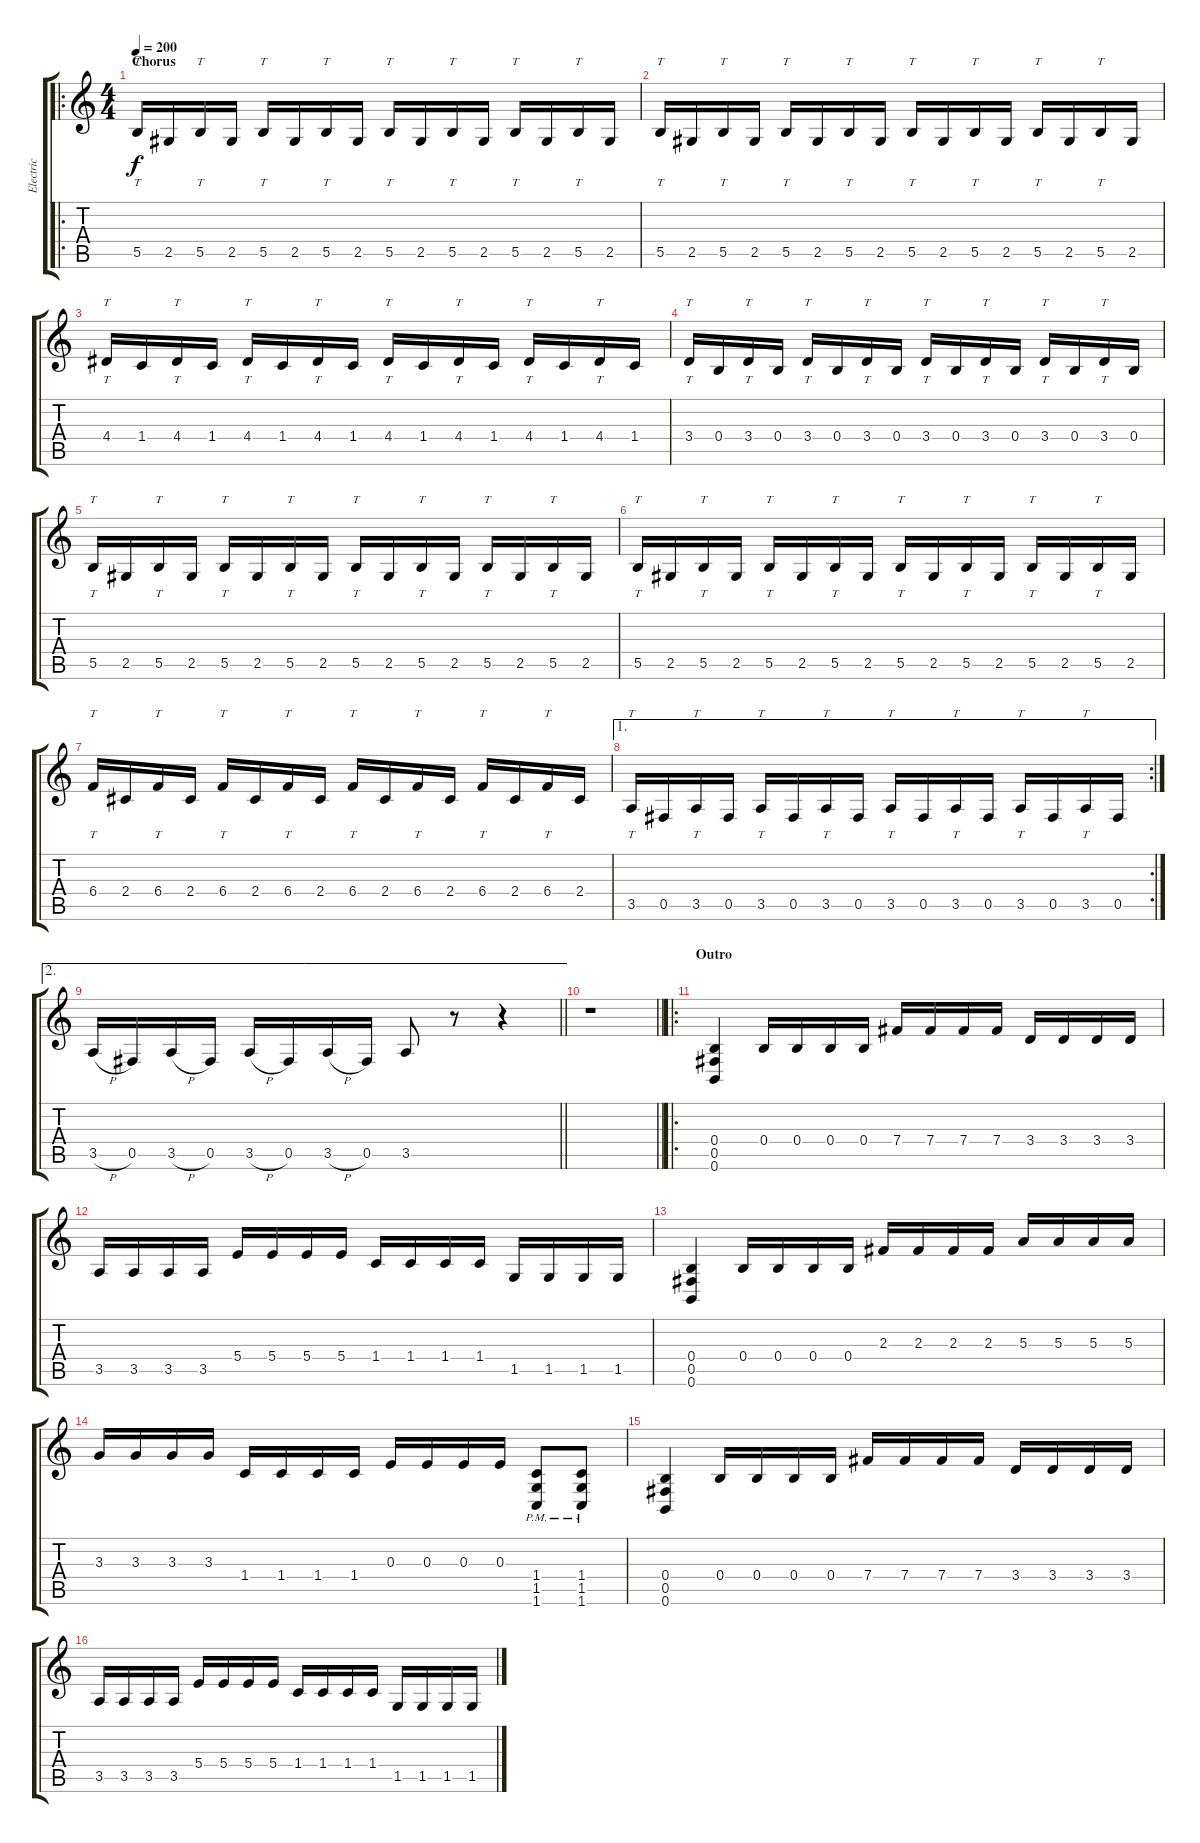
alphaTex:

\track ("Electric" "Electric") {instrument distortionguitar}
\staff {score tabs}
\tuning (Db4 Ab3 E3 B2 Gb2 B1) {hide}
\ro
\ts (4 4)
\section ("" "Chorus")
\tempo 200
\clef g2
\ks c
5.5.16{tt dy f} 2.5.16 5.5.16{tt} 2.5.16 5.5.16{tt} 2.5.16 5.5.16{tt} 2.5.16 5.5.16{tt} 2.5.16 5.5.16{tt} 2.5.16 5.5.16{tt} 2.5.16 5.5.16{tt} 2.5.16 |
5.5.16{tt} 2.5.16 5.5.16{tt} 2.5.16 5.5.16{tt} 2.5.16 5.5.16{tt} 2.5.16 5.5.16{tt} 2.5.16 5.5.16{tt} 2.5.16 5.5.16{tt} 2.5.16 5.5.16{tt} 2.5.16 |
4.4.16{tt} 1.4.16 4.4.16{tt} 1.4.16 4.4.16{tt} 1.4.16 4.4.16{tt} 1.4.16 4.4.16{tt} 1.4.16 4.4.16{tt} 1.4.16 4.4.16{tt} 1.4.16 4.4.16{tt} 1.4.16 |
3.4.16{tt} 0.4.16 3.4.16{tt} 0.4.16 3.4.16{tt} 0.4.16 3.4.16{tt} 0.4.16 3.4.16{tt} 0.4.16 3.4.16{tt} 0.4.16 3.4.16{tt} 0.4.16 3.4.16{tt} 0.4.16 |
5.5.16{tt} 2.5.16 5.5.16{tt} 2.5.16 5.5.16{tt} 2.5.16 5.5.16{tt} 2.5.16 5.5.16{tt} 2.5.16 5.5.16{tt} 2.5.16 5.5.16{tt} 2.5.16 5.5.16{tt} 2.5.16 |
5.5.16{tt} 2.5.16 5.5.16{tt} 2.5.16 5.5.16{tt} 2.5.16 5.5.16{tt} 2.5.16 5.5.16{tt} 2.5.16 5.5.16{tt} 2.5.16 5.5.16{tt} 2.5.16 5.5.16{tt} 2.5.16 |
6.4.16{tt} 2.4.16 6.4.16{tt} 2.4.16 6.4.16{tt} 2.4.16 6.4.16{tt} 2.4.16 6.4.16{tt} 2.4.16 6.4.16{tt} 2.4.16 6.4.16{tt} 2.4.16 6.4.16{tt} 2.4.16 |
\ae 1
\rc 2
3.5.16{tt} 0.5.16 3.5.16{tt} 0.5.16 3.5.16{tt} 0.5.16 3.5.16{tt} 0.5.16 3.5.16{tt} 0.5.16 3.5.16{tt} 0.5.16 3.5.16{tt} 0.5.16 3.5.16{tt} 0.5.16 |
\ae 2
\barLineRight lightlight
3.5{h}.16 0.5.16 3.5{h}.16 0.5.16 3.5{h}.16 0.5.16 3.5{h}.16 0.5.16 3.5.8 r.8 r.4 |
\barLineRight lightlight
r.1 |
\ro
\section ("" "Outro")
(0.4 0.5 0.6).4 0.4.16 0.4.16 0.4.16 0.4.16 7.4.16 7.4.16 7.4.16 7.4.16 3.4.16 3.4.16 3.4.16 3.4.16 |
3.5.16 3.5.16 3.5.16 3.5.16 5.4.16 5.4.16 5.4.16 5.4.16 1.4.16 1.4.16 1.4.16 1.4.16 1.5.16 1.5.16 1.5.16 1.5.16 |
(0.4 0.5 0.6).4 0.4.16 0.4.16 0.4.16 0.4.16 2.3.16 2.3.16 2.3.16 2.3.16 5.3.16 5.3.16 5.3.16 5.3.16 |
3.3.16 3.3.16 3.3.16 3.3.16 1.4.16 1.4.16 1.4.16 1.4.16 0.3.16 0.3.16 0.3.16 0.3.16 (1.4{pm} 1.5{pm} 1.6{pm}).8 (1.4{pm} 1.5{pm} 1.6{pm}).8 |
(0.4 0.5 0.6).4 0.4.16 0.4.16 0.4.16 0.4.16 7.4.16 7.4.16 7.4.16 7.4.16 3.4.16 3.4.16 3.4.16 3.4.16 |
3.5.16 3.5.16 3.5.16 3.5.16 5.4.16 5.4.16 5.4.16 5.4.16 1.4.16 1.4.16 1.4.16 1.4.16 1.5.16 1.5.16 1.5.16 1.5.16
